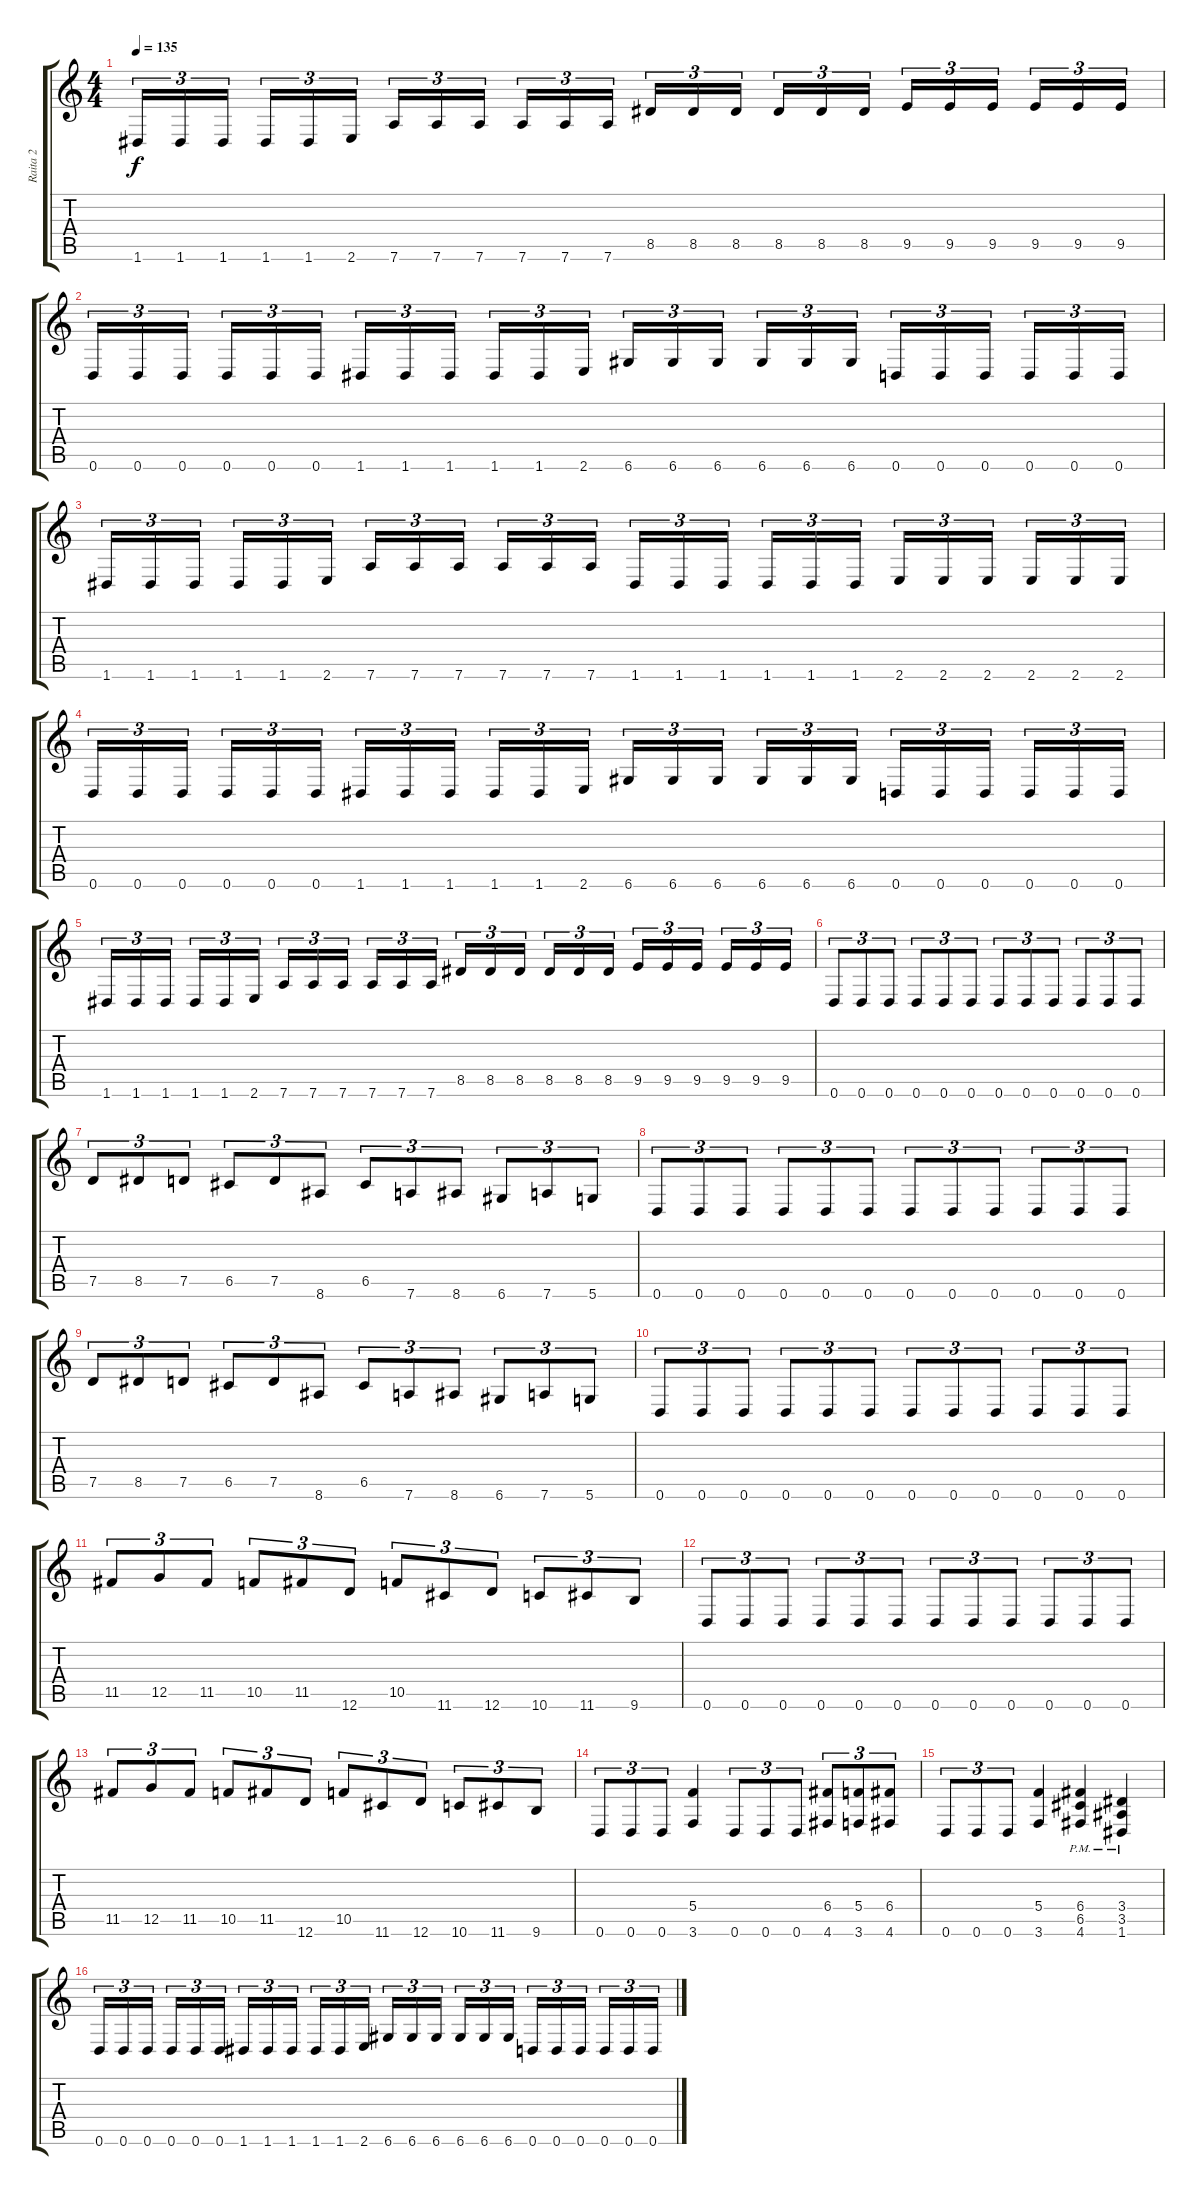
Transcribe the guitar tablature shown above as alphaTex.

\track ("Raita 2" "Raita 2") {instrument distortionguitar}
\staff {score tabs}
\tuning (D4 A3 F3 C3 G2 D2) {hide}
\ts (4 4)
\tempo 135
\clef g2
\ks c
1.6.16{tu (3 2) dy f} 1.6.16{tu (3 2)} 1.6.16{tu (3 2) beam splitsecondary} 1.6.16{tu (3 2)} 1.6.16{tu (3 2)} 2.6.16{tu (3 2)} 7.6.16{tu (3 2)} 7.6.16{tu (3 2)} 7.6.16{tu (3 2) beam splitsecondary} 7.6.16{tu (3 2)} 7.6.16{tu (3 2)} 7.6.16{tu (3 2)} 8.5.16{tu (3 2)} 8.5.16{tu (3 2)} 8.5.16{tu (3 2) beam splitsecondary} 8.5.16{tu (3 2)} 8.5.16{tu (3 2)} 8.5.16{tu (3 2)} 9.5.16{tu (3 2)} 9.5.16{tu (3 2)} 9.5.16{tu (3 2) beam splitsecondary} 9.5.16{tu (3 2)} 9.5.16{tu (3 2)} 9.5.16{tu (3 2)} |
0.6.16{tu (3 2)} 0.6.16{tu (3 2)} 0.6.16{tu (3 2) beam splitsecondary} 0.6.16{tu (3 2)} 0.6.16{tu (3 2)} 0.6.16{tu (3 2)} 1.6.16{tu (3 2)} 1.6.16{tu (3 2)} 1.6.16{tu (3 2) beam splitsecondary} 1.6.16{tu (3 2)} 1.6.16{tu (3 2)} 2.6.16{tu (3 2)} 6.6.16{tu (3 2)} 6.6.16{tu (3 2)} 6.6.16{tu (3 2) beam splitsecondary} 6.6.16{tu (3 2)} 6.6.16{tu (3 2)} 6.6.16{tu (3 2)} 0.6.16{tu (3 2)} 0.6.16{tu (3 2)} 0.6.16{tu (3 2) beam splitsecondary} 0.6.16{tu (3 2)} 0.6.16{tu (3 2)} 0.6.16{tu (3 2)} |
1.6.16{tu (3 2)} 1.6.16{tu (3 2)} 1.6.16{tu (3 2) beam splitsecondary} 1.6.16{tu (3 2)} 1.6.16{tu (3 2)} 2.6.16{tu (3 2)} 7.6.16{tu (3 2)} 7.6.16{tu (3 2)} 7.6.16{tu (3 2) beam splitsecondary} 7.6.16{tu (3 2)} 7.6.16{tu (3 2)} 7.6.16{tu (3 2)} 1.6.16{tu (3 2)} 1.6.16{tu (3 2)} 1.6.16{tu (3 2) beam splitsecondary} 1.6.16{tu (3 2)} 1.6.16{tu (3 2)} 1.6.16{tu (3 2)} 2.6.16{tu (3 2)} 2.6.16{tu (3 2)} 2.6.16{tu (3 2) beam splitsecondary} 2.6.16{tu (3 2)} 2.6.16{tu (3 2)} 2.6.16{tu (3 2)} |
0.6.16{tu (3 2)} 0.6.16{tu (3 2)} 0.6.16{tu (3 2) beam splitsecondary} 0.6.16{tu (3 2)} 0.6.16{tu (3 2)} 0.6.16{tu (3 2)} 1.6.16{tu (3 2)} 1.6.16{tu (3 2)} 1.6.16{tu (3 2) beam splitsecondary} 1.6.16{tu (3 2)} 1.6.16{tu (3 2)} 2.6.16{tu (3 2)} 6.6.16{tu (3 2)} 6.6.16{tu (3 2)} 6.6.16{tu (3 2) beam splitsecondary} 6.6.16{tu (3 2)} 6.6.16{tu (3 2)} 6.6.16{tu (3 2)} 0.6.16{tu (3 2)} 0.6.16{tu (3 2)} 0.6.16{tu (3 2) beam splitsecondary} 0.6.16{tu (3 2)} 0.6.16{tu (3 2)} 0.6.16{tu (3 2)} |
1.6.16{tu (3 2)} 1.6.16{tu (3 2)} 1.6.16{tu (3 2) beam splitsecondary} 1.6.16{tu (3 2)} 1.6.16{tu (3 2)} 2.6.16{tu (3 2)} 7.6.16{tu (3 2)} 7.6.16{tu (3 2)} 7.6.16{tu (3 2) beam splitsecondary} 7.6.16{tu (3 2)} 7.6.16{tu (3 2)} 7.6.16{tu (3 2)} 8.5.16{tu (3 2)} 8.5.16{tu (3 2)} 8.5.16{tu (3 2) beam splitsecondary} 8.5.16{tu (3 2)} 8.5.16{tu (3 2)} 8.5.16{tu (3 2)} 9.5.16{tu (3 2)} 9.5.16{tu (3 2)} 9.5.16{tu (3 2) beam splitsecondary} 9.5.16{tu (3 2)} 9.5.16{tu (3 2)} 9.5.16{tu (3 2)} |
0.6.8{tu (3 2)} 0.6.8{tu (3 2)} 0.6.8{tu (3 2)} 0.6.8{tu (3 2)} 0.6.8{tu (3 2)} 0.6.8{tu (3 2)} 0.6.8{tu (3 2)} 0.6.8{tu (3 2)} 0.6.8{tu (3 2)} 0.6.8{tu (3 2)} 0.6.8{tu (3 2)} 0.6.8{tu (3 2)} |
7.5.8{tu (3 2)} 8.5.8{tu (3 2)} 7.5.8{tu (3 2)} 6.5.8{tu (3 2)} 7.5.8{tu (3 2)} 8.6.8{tu (3 2)} 6.5.8{tu (3 2)} 7.6.8{tu (3 2)} 8.6.8{tu (3 2)} 6.6.8{tu (3 2)} 7.6.8{tu (3 2)} 5.6.8{tu (3 2)} |
0.6.8{tu (3 2)} 0.6.8{tu (3 2)} 0.6.8{tu (3 2)} 0.6.8{tu (3 2)} 0.6.8{tu (3 2)} 0.6.8{tu (3 2)} 0.6.8{tu (3 2)} 0.6.8{tu (3 2)} 0.6.8{tu (3 2)} 0.6.8{tu (3 2)} 0.6.8{tu (3 2)} 0.6.8{tu (3 2)} |
7.5.8{tu (3 2)} 8.5.8{tu (3 2)} 7.5.8{tu (3 2)} 6.5.8{tu (3 2)} 7.5.8{tu (3 2)} 8.6.8{tu (3 2)} 6.5.8{tu (3 2)} 7.6.8{tu (3 2)} 8.6.8{tu (3 2)} 6.6.8{tu (3 2)} 7.6.8{tu (3 2)} 5.6.8{tu (3 2)} |
0.6.8{tu (3 2)} 0.6.8{tu (3 2)} 0.6.8{tu (3 2)} 0.6.8{tu (3 2)} 0.6.8{tu (3 2)} 0.6.8{tu (3 2)} 0.6.8{tu (3 2)} 0.6.8{tu (3 2)} 0.6.8{tu (3 2)} 0.6.8{tu (3 2)} 0.6.8{tu (3 2)} 0.6.8{tu (3 2)} |
11.5.8{tu (3 2)} 12.5.8{tu (3 2)} 11.5.8{tu (3 2)} 10.5.8{tu (3 2)} 11.5.8{tu (3 2)} 12.6.8{tu (3 2)} 10.5.8{tu (3 2)} 11.6.8{tu (3 2)} 12.6.8{tu (3 2)} 10.6.8{tu (3 2)} 11.6.8{tu (3 2)} 9.6.8{tu (3 2)} |
0.6.8{tu (3 2)} 0.6.8{tu (3 2)} 0.6.8{tu (3 2)} 0.6.8{tu (3 2)} 0.6.8{tu (3 2)} 0.6.8{tu (3 2)} 0.6.8{tu (3 2)} 0.6.8{tu (3 2)} 0.6.8{tu (3 2)} 0.6.8{tu (3 2)} 0.6.8{tu (3 2)} 0.6.8{tu (3 2)} |
11.5.8{tu (3 2)} 12.5.8{tu (3 2)} 11.5.8{tu (3 2)} 10.5.8{tu (3 2)} 11.5.8{tu (3 2)} 12.6.8{tu (3 2)} 10.5.8{tu (3 2)} 11.6.8{tu (3 2)} 12.6.8{tu (3 2)} 10.6.8{tu (3 2)} 11.6.8{tu (3 2)} 9.6.8{tu (3 2)} |
0.6.8{tu (3 2)} 0.6.8{tu (3 2)} 0.6.8{tu (3 2)} (5.4 3.6).4 0.6.8{tu (3 2)} 0.6.8{tu (3 2)} 0.6.8{tu (3 2)} (6.4 4.6).8{tu (3 2)} (5.4 3.6).8{tu (3 2)} (6.4 4.6).8{tu (3 2)} |
0.6.8{tu (3 2)} 0.6.8{tu (3 2)} 0.6.8{tu (3 2)} (5.4 3.6).4 (6.4{pm} 6.5{pm} 4.6{pm}).4 (3.4{pm} 3.5{pm} 1.6{pm}).4 |
0.6.16{tu (3 2)} 0.6.16{tu (3 2)} 0.6.16{tu (3 2) beam splitsecondary} 0.6.16{tu (3 2)} 0.6.16{tu (3 2)} 0.6.16{tu (3 2)} 1.6.16{tu (3 2)} 1.6.16{tu (3 2)} 1.6.16{tu (3 2) beam splitsecondary} 1.6.16{tu (3 2)} 1.6.16{tu (3 2)} 2.6.16{tu (3 2)} 6.6.16{tu (3 2)} 6.6.16{tu (3 2)} 6.6.16{tu (3 2) beam splitsecondary} 6.6.16{tu (3 2)} 6.6.16{tu (3 2)} 6.6.16{tu (3 2)} 0.6.16{tu (3 2)} 0.6.16{tu (3 2)} 0.6.16{tu (3 2) beam splitsecondary} 0.6.16{tu (3 2)} 0.6.16{tu (3 2)} 0.6.16{tu (3 2)}
